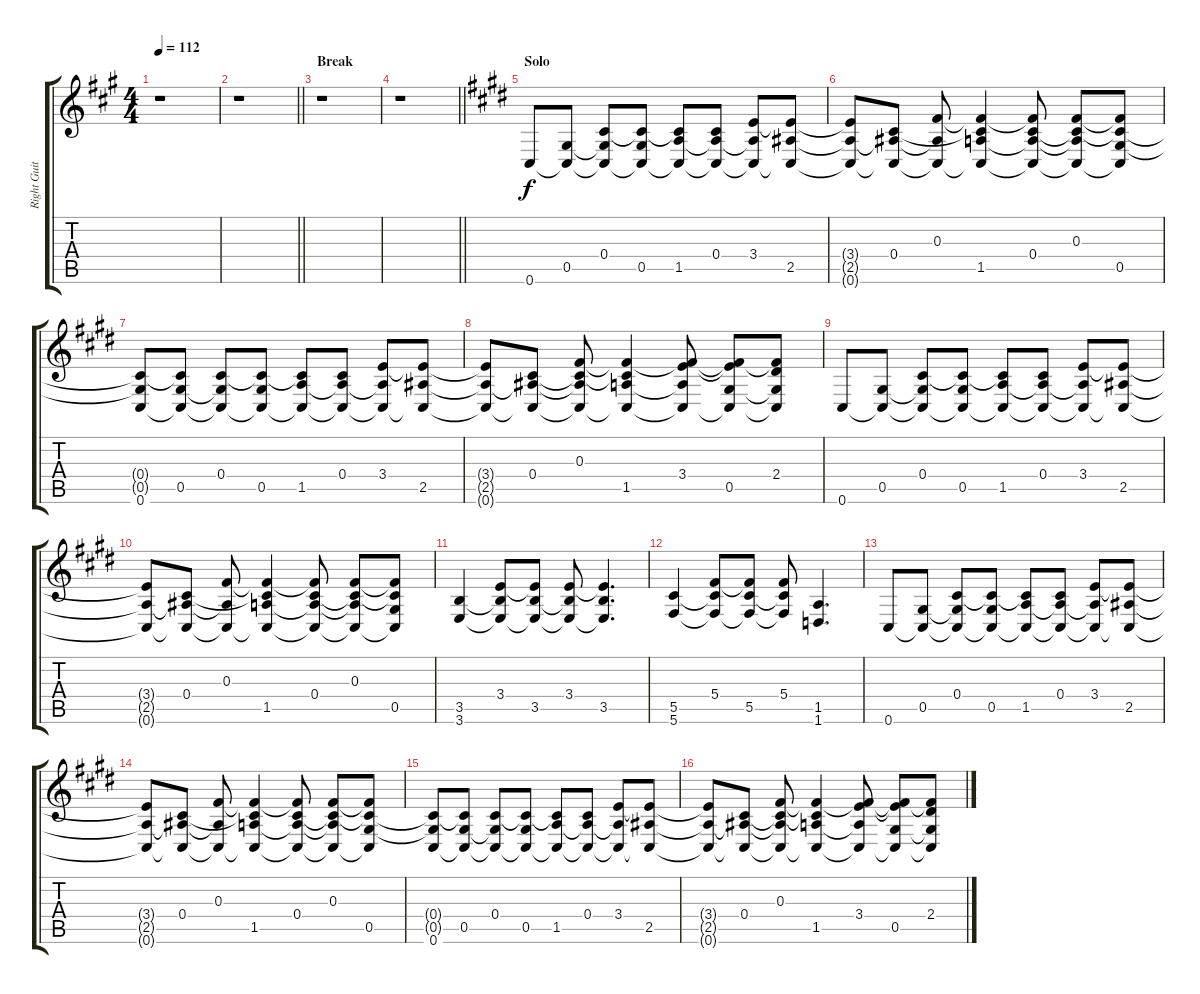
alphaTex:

\track ("Right Guitar II" "Right Guit") {instrument electricguitarmuted}
\staff {score tabs}
\tuning (Eb4 Bb3 Gb3 Db3 Ab2 Db2) {hide}
\ts (4 4)
\tempo 112
\clef g2
\ks a
r.1{dy f} |
\barLineRight lightlight
r.1 |
\section ("" "Break")
r.1 |
\barLineRight lightlight
r.1 |
\section ("" "Solo")
\ks e
0.6.8 (0.5 0.6{t}).8 (0.4 0.5{t} 0.6{t}).8 (0.4{t} 0.5 0.6{t}).8 (0.4{t} 1.5 0.6{t}).8 (0.4 1.5{t} 0.6{t}).8 (3.4 1.5{t} 0.6{t}).8 (3.4{t} 2.5 0.6{t}).8 |
(3.4{t} 2.5{t} 0.6{t}).8 (0.4 2.5{t} 0.6{t}).8 (0.3 2.5{t} 0.6{t}).8 (0.3{t} 0.4{t} 1.5 0.6{t}).4 (0.3{t} 0.4 1.5{t} 0.6{t}).8 (0.3 0.4{t} 1.5{t} 0.6{t}).8 (0.3{t} 0.4{t} 0.5 0.6{t}).8 |
(0.4{t} 0.5{t} 0.6).8 (0.4{t} 0.5 0.6{t}).8 (0.4 0.5{t} 0.6{t}).8 (0.4{t} 0.5 0.6{t}).8 (0.4{t} 1.5 0.6{t}).8 (0.4 1.5{t} 0.6{t}).8 (3.4 1.5{t} 0.6{t}).8 (3.4{t} 2.5 0.6{t}).8 |
(3.4{t} 2.5{t} 0.6{t}).8 (0.4 2.5{t} 0.6{t}).8 (0.3 0.4{t} 2.5{t} 0.6{t}).8 (0.3{t} 0.4{t} 1.5 0.6{t}).4 (0.3{t} 3.4 1.5{t} 0.6{t}).8 (0.3{t} 3.4{t} 0.5 0.6{t}).8 (0.3{t} 2.4 0.5{t} 0.6{t}).8 |
0.6.8 (0.5 0.6{t}).8 (0.4 0.5{t} 0.6{t}).8 (0.4{t} 0.5 0.6{t}).8 (0.4{t} 1.5 0.6{t}).8 (0.4 1.5{t} 0.6{t}).8 (3.4 1.5{t} 0.6{t}).8 (3.4{t} 2.5 0.6{t}).8 |
(3.4{t} 2.5{t} 0.6{t}).8 (0.4 2.5{t} 0.6{t}).8 (0.3 2.5{t} 0.6{t}).8 (0.3{t} 0.4{t} 1.5 0.6{t}).4 (0.3{t} 0.4 1.5{t} 0.6{t}).8 (0.3 0.4{t} 1.5{t} 0.6{t}).8 (0.3{t} 0.4{t} 0.5 0.6{t}).8 |
(3.5 3.6).4 (3.4 3.5{t} 3.6{t}).8 (3.4{t} 3.5 3.6{t}).8 (3.4 3.5{t} 3.6{t}).8 (3.4{t} 3.5 3.6{t}).4{d} |
(5.5 5.6).4 (5.4 5.5{t} 5.6{t}).8 (5.4{t} 5.5 5.6{t}).8 (5.4 5.5{t} 5.6{t}).8 (1.5 1.6).4{d} |
0.6.8 (0.5 0.6{t}).8 (0.4 0.5{t} 0.6{t}).8 (0.4{t} 0.5 0.6{t}).8 (0.4{t} 1.5 0.6{t}).8 (0.4 1.5{t} 0.6{t}).8 (3.4 1.5{t} 0.6{t}).8 (3.4{t} 2.5 0.6{t}).8 |
(3.4{t} 2.5{t} 0.6{t}).8 (0.4 2.5{t} 0.6{t}).8 (0.3 2.5{t} 0.6{t}).8 (0.3{t} 0.4{t} 1.5 0.6{t}).4 (0.3{t} 0.4 1.5{t} 0.6{t}).8 (0.3 0.4{t} 1.5{t} 0.6{t}).8 (0.3{t} 0.4{t} 0.5 0.6{t}).8 |
(0.4{t} 0.5{t} 0.6).8 (0.4{t} 0.5 0.6{t}).8 (0.4 0.5{t} 0.6{t}).8 (0.4{t} 0.5 0.6{t}).8 (0.4{t} 1.5 0.6{t}).8 (0.4 1.5{t} 0.6{t}).8 (3.4 1.5{t} 0.6{t}).8 (3.4{t} 2.5 0.6{t}).8 |
(3.4{t} 2.5{t} 0.6{t}).8 (0.4 2.5{t} 0.6{t}).8 (0.3 0.4{t} 2.5{t} 0.6{t}).8 (0.3{t} 0.4{t} 1.5 0.6{t}).4 (0.3{t} 3.4 1.5{t} 0.6{t}).8 (0.3{t} 3.4{t} 0.5 0.6{t}).8 (0.3{t} 2.4 0.5{t} 0.6{t}).8
